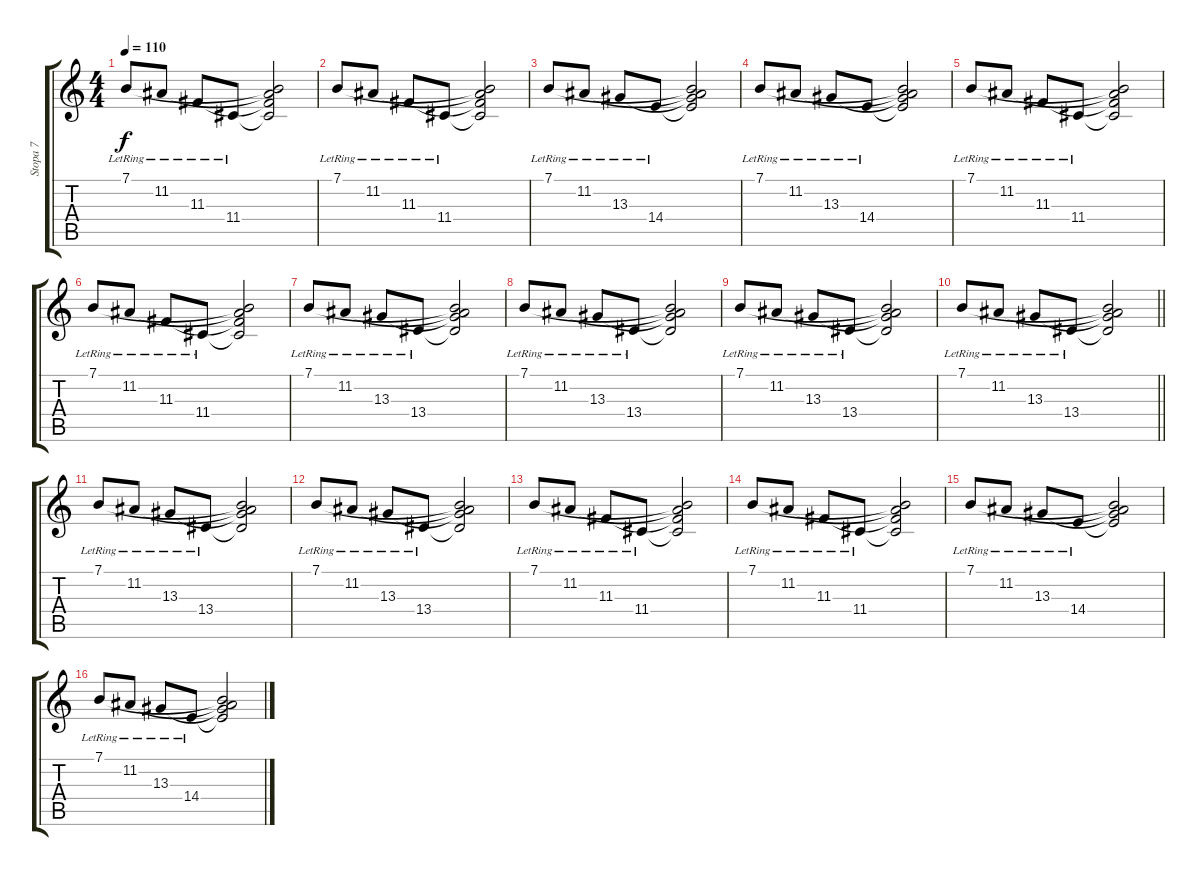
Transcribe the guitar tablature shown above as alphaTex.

\track ("Stopa 7" "Stopa 7") {instrument orchestralharp}
\staff {score tabs}
\tuning (E4 B3 G3 D3 A2 E2) {hide}
\ts (4 4)
\tempo 110
\clef g2
\ks c
7.1{lr}.8{dy f} 11.2{lr}.8 11.3{lr}.8 11.4{lr}.8 (7.1{t} 11.2{t} 11.3{t} 11.4{t}).2 |
7.1{lr}.8 11.2{lr}.8 11.3{lr}.8 11.4{lr}.8 (7.1{t} 11.2{t} 11.3{t} 11.4{t}).2 |
7.1{lr}.8 11.2{lr}.8 13.3{lr}.8 14.4{lr}.8 (7.1{t} 11.2{t} 13.3{t} 14.4{t}).2 |
7.1{lr}.8 11.2{lr}.8 13.3{lr}.8 14.4{lr}.8 (7.1{t} 11.2{t} 13.3{t} 14.4{t}).2 |
7.1{lr}.8 11.2{lr}.8 11.3{lr}.8 11.4{lr}.8 (7.1{t} 11.2{t} 11.3{t} 11.4{t}).2 |
7.1{lr}.8 11.2{lr}.8 11.3{lr}.8 11.4{lr}.8 (7.1{t} 11.2{t} 11.3{t} 11.4{t}).2 |
7.1{lr}.8 11.2{lr}.8 13.3{lr}.8 13.4{lr}.8 (7.1{t} 11.2{t} 13.3{t} 13.4{t}).2 |
7.1{lr}.8 11.2{lr}.8 13.3{lr}.8 13.4{lr}.8 (7.1{t} 11.2{t} 13.3{t} 13.4{t}).2 |
7.1{lr}.8 11.2{lr}.8 13.3{lr}.8 13.4{lr}.8 (7.1{t} 11.2{t} 13.3{t} 13.4{t}).2 |
\barLineRight lightlight
7.1{lr}.8 11.2{lr}.8 13.3{lr}.8 13.4{lr}.8 (7.1{t} 11.2{t} 13.3{t} 13.4{t}).2 |
\section ("" "")
7.1{lr}.8 11.2{lr}.8 13.3{lr}.8 13.4{lr}.8 (7.1{t} 11.2{t} 13.3{t} 13.4{t}).2 |
7.1{lr}.8 11.2{lr}.8 13.3{lr}.8 13.4{lr}.8 (7.1{t} 11.2{t} 13.3{t} 13.4{t}).2 |
7.1{lr}.8 11.2{lr}.8 11.3{lr}.8 11.4{lr}.8 (7.1{t} 11.2{t} 11.3{t} 11.4{t}).2 |
7.1{lr}.8 11.2{lr}.8 11.3{lr}.8 11.4{lr}.8 (7.1{t} 11.2{t} 11.3{t} 11.4{t}).2 |
7.1{lr}.8 11.2{lr}.8 13.3{lr}.8 14.4{lr}.8 (7.1{t} 11.2{t} 13.3{t} 14.4{t}).2 |
7.1{lr}.8 11.2{lr}.8 13.3{lr}.8 14.4{lr}.8 (7.1{t} 11.2{t} 13.3{t} 14.4{t}).2
